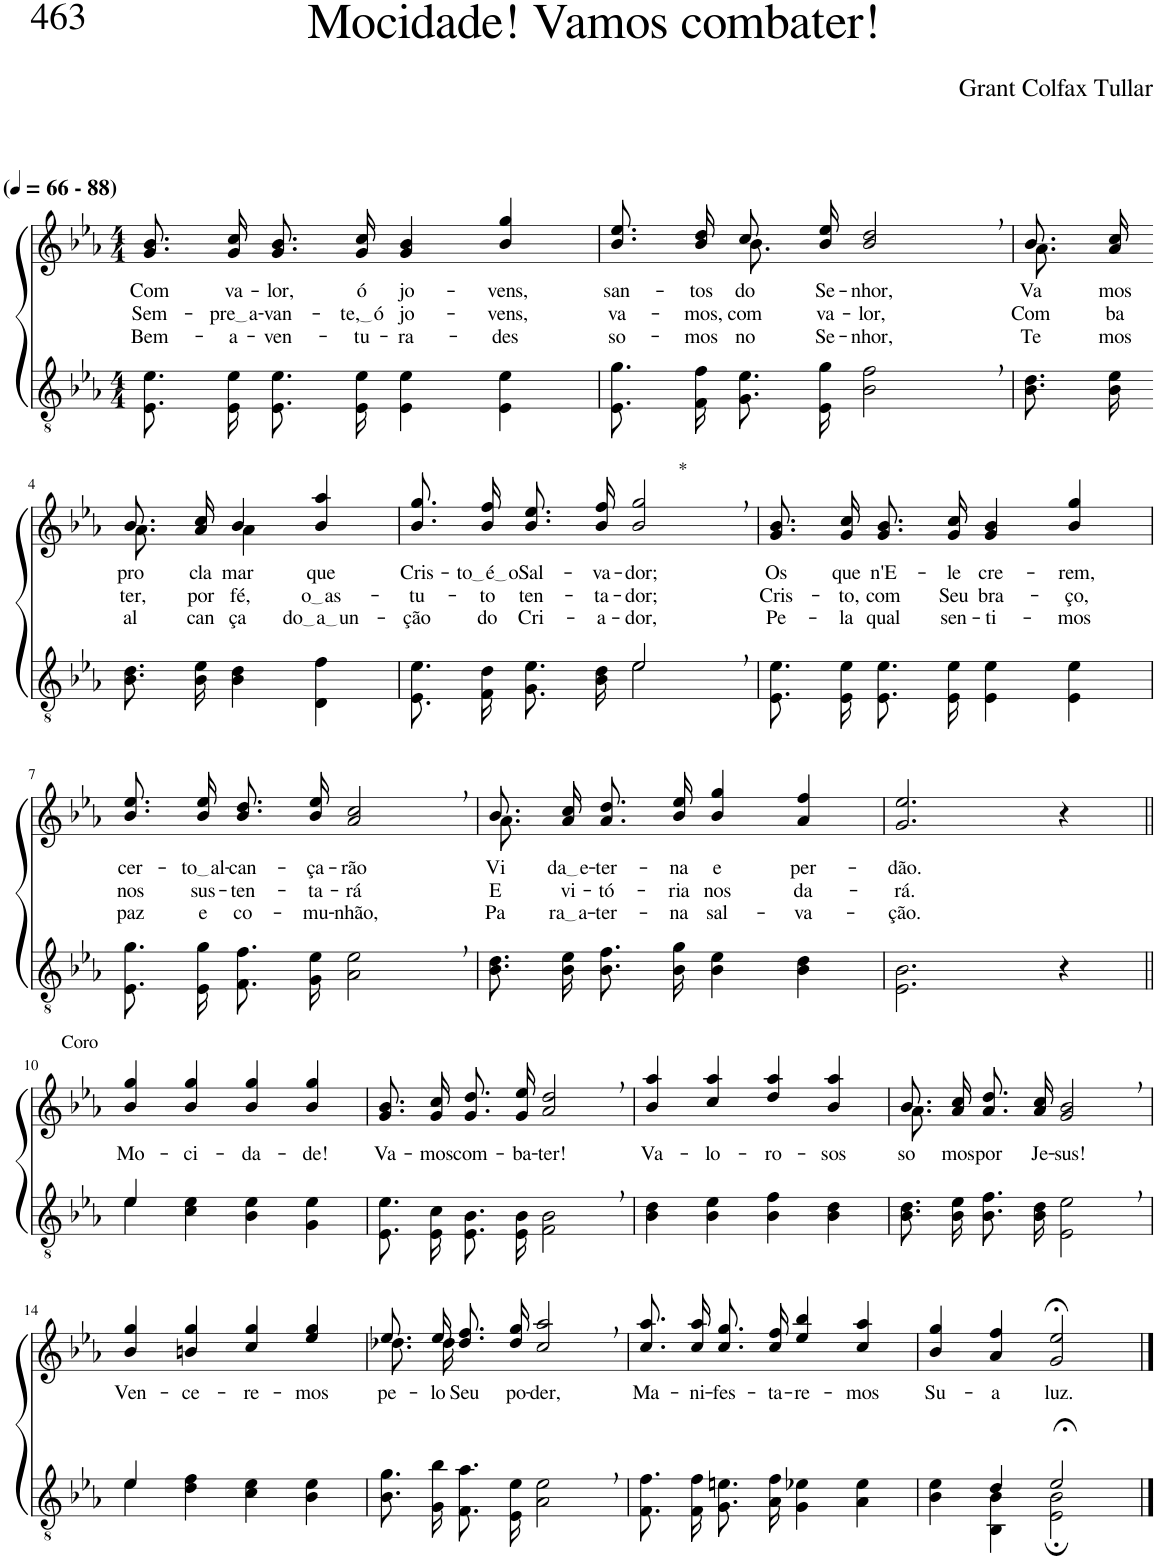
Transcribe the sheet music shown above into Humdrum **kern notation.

**kern	**kern	**text	**text	**text
*part2	*part1	*part1	*part1	*part1
*staff2	*staff1	*staff1	*staff1	*staff1
*I"Parte III e IV	*I"Parte I e II	*	*	*
*clefGv2	*clefG2	*	*	*
*Trd4c7	*Trd4c7	*	*	*
*k[b-e-a-]	*k[b-e-a-]	*	*	*
*M4/4	*M4/4	*	*	*
*MM66	*MM66	*	*	*
=1	=1	=1	=1	=1
!	!LO:TX:a:B:t=(	!	!	!
!	!LO:TX:a:B:t=- 88)	!	!	!
!	!	!LO:LY:b	!LO:LY:b	!LO:LY:b
8.E-/ 8.e-/L	8.g/ 8.b-/L	Com	Sem-	Bem-
!	!	!LO:LY:b	!LO:LY:b	!LO:LY:b
16E-/ 16e-/Jk	16g/ 16cc/Jk	va-	pre a	-a-
!	!	!LO:LY:b	!LO:LY:b	!LO:LY:b
8.E-/ 8.e-/L	8.g/ 8.b-/L	-lor,	-van-	-ven-
!	!	!LO:LY:b	!LO:LY:b	!LO:LY:b
16E-/ 16e-/Jk	16g/ 16cc/Jk	ó	te, ó	-tu-
!	!	!LO:LY:b	!LO:LY:b	!LO:LY:b
4E-\ 4e-\	4g/ 4b-/	jo-	-jo-	-ra-
!	!	!LO:LY:b	!LO:LY:b	!LO:LY:b
4E-\ 4e-\	4b-/ 4gg/	-vens,	-vens,	-des
=2	=2	=2	=2	=2
!	!	!LO:LY:b	!LO:LY:b	!LO:LY:b
*	*^	*	*	*
8.E-\ 8.g\L	8.b-\ 8.ee-\L	4ryy	san-	va-	so-
!	!	!	!LO:LY:b	!LO:LY:b	!LO:LY:b
16F\ 16f\Jk	16b-\ 16dd\Jk	.	-tos	-mos,	-mos
!	!	!	!LO:LY:b	!LO:LY:b	!LO:LY:b
8.G\ 8.e-\L	8.b-\L	8cc/	do	com	no
.	.	2ryy	.	.	.
!	!	!	!LO:LY:b	!LO:LY:b	!LO:LY:b
16E-\ 16g\Jk	16b-\ 16ee-\Jk	.	Se-	va-	Se-
!	!	!	!LO:LY:b	!LO:LY:b	!LO:LY:b
2B-\, 2f\,	2b-/, 2dd/,	.	-nhor,	-lor,	-nhor,
.	.	8ryy	.	.	.
=3	=3	=3	=3	=3	=3
!	!	!	!LO:LY:b	!LO:LY:b	!LO:LY:b
8.B-\ 8.d\L	8.b-\L	8.a-\	Va-	Com-	Te-
!	!	!	!LO:LY:b	!LO:LY:b	!LO:LY:b
16B-\ 16e-\Jk	16a-\ 16cc\Jk	16ryy	-mos	-ba-	-mos
!!LO:LB:g=z	!!
=4-	=4-	=4-	=4-	=4-	=4-
!	!	!	!LO:LY:b	!LO:LY:b	!LO:LY:b
8.B-\ 8.d\L	8.b-\L	8.a-\	pro-	-ter,	al-
!	!	!	!LO:LY:b	!LO:LY:b	!LO:LY:b
16B-\ 16e-\Jk	16a-\ 16cc\Jk	16ryy	-cla-	por	-can-
!	!	!	!LO:LY:b	!LO:LY:b	!LO:LY:b
4B-\ 4d\	4b-/	4a-\	-mar	fé,	-ça-
!	!	!	!LO:LY:b	!LO:LY:b	!LO:LY:b
4D\ 4f\	4b-/ 4aa-/	4ryy	que	o as	do a un
=5	=5	=5	=5	=5	=5
*^	*	*	*	*	*
!	!	!	!	!LO:LY:b	!LO:LY:b	!LO:LY:b
*	*	*v	*v	*	*	*
2ryy	8.E-/ 8.e-/L	8.b-\ 8.gg\L	Cris-	-tu-	-ção
!	!	!	!LO:LY:b	!LO:LY:b	!LO:LY:b
.	16F/ 16d/Jk	16b-\ 16ff\Jk	to é o	-to	do
!	!	!	!LO:LY:b	!LO:LY:b	!LO:LY:b
.	8.G\ 8.e-\L	8.b-\ 8.ee-\L	Sal-	ten-	Cri-
!	!	!	!LO:LY:b	!LO:LY:b	!LO:LY:b
.	16B-\ 16d\Jk	16b-\ 16ff\Jk	-va-	-ta-	-a-
!	!	!LO:TX:a:t=*	!	!	!
!	!	!	!LO:LY:b	!LO:LY:b	!LO:LY:b
2e-,/	2e-\	2b-/, 2gg/,	-dor;	-dor;	-dor,
=6	=6	=6	=6	=6	=6
!	!	!	!LO:LY:b	!LO:LY:b	!LO:LY:b
*v	*v	*	*	*	*
8.E-/ 8.e-/L	8.g/ 8.b-/L	Os	Cris-	Pe-
!	!	!LO:LY:b	!LO:LY:b	!LO:LY:b
16E-/ 16e-/Jk	16g/ 16cc/Jk	que	-to,	-la
!	!	!LO:LY:b	!LO:LY:b	!LO:LY:b
8.E-/ 8.e-/L	8.g/ 8.b-/L	n'E-	com	qual
!	!	!LO:LY:b	!LO:LY:b	!LO:LY:b
16E-/ 16e-/Jk	16g/ 16cc/Jk	-le	Seu	sen-
!	!	!LO:LY:b	!LO:LY:b	!LO:LY:b
4E-\ 4e-\	4g/ 4b-/	cre-	bra-	-ti-
!	!	!LO:LY:b	!LO:LY:b	!LO:LY:b
4E-\ 4e-\	4b-/ 4gg/	-rem,	-ço,	-mos
!!LO:LB:g=z
=7	=7	=7	=7	=7
!	!	!LO:LY:b	!LO:LY:b	!LO:LY:b
8.E-\ 8.g\L	8.b-\ 8.ee-\L	cer-	nos	paz
!	!	!LO:LY:b	!LO:LY:b	!LO:LY:b
16E-\ 16g\Jk	16b-\ 16ee-\Jk	to al	sus-	e
!	!	!LO:LY:b	!LO:LY:b	!LO:LY:b
8.F\ 8.f\L	8.b-\ 8.dd\L	-can-	-ten-	co-
!	!	!LO:LY:b	!LO:LY:b	!LO:LY:b
16G\ 16e-\Jk	16b-\ 16ee-\Jk	-ça-	-ta-	-mu-
!	!	!LO:LY:b	!LO:LY:b	!LO:LY:b
2A-\, 2e-\,	2a-/, 2cc/,	-rão	-rá	-nhão,
=8	=8	=8	=8	=8
*	*^	*	*	*
!	!	!	!LO:LY:b	!LO:LY:b	!LO:LY:b
8.B-\ 8.d\L	8.b-\L	8.a-\	Vi-	E	Pa-
!	!	!	!LO:LY:b	!LO:LY:b	!LO:LY:b
16B-\ 16e-\Jk	16a-\ 16cc\Jk	2ryy	da e	vi-	ra a
!	!	!	!LO:LY:b	!LO:LY:b	!LO:LY:b
8.B-\ 8.f\L	8.a-\ 8.dd\L	.	-ter-	-tó-	-ter-
!	!	!	!LO:LY:b	!LO:LY:b	!LO:LY:b
16B-\ 16g\Jk	16b-\ 16ee-\Jk	.	-na	-ria	-na
!	!	!	!LO:LY:b	!LO:LY:b	!LO:LY:b
4B-\ 4e-\	4b-/ 4gg/	.	e	nos	sal-
.	.	4ryy	.	.	.
!	!	!	!LO:LY:b	!LO:LY:b	!LO:LY:b
4B-\ 4d\	4a-/ 4ff/	.	per-	da-	-va-
.	.	16ryy	.	.	.
=9	=9	=9	=9	=9	=9
!	!	!	!LO:LY:b	!LO:LY:b	!LO:LY:b
*	*v	*v	*	*	*
2.E-\ 2.B-\	2.g/ 2.ee-/	-dão.	-rá.	-ção.
4r	4r	.	.	.
!!LO:LB:g=z
=10||	=10||	=10||	=10||	=10||
*^	*	*	*	*
!	!	!LO:TX:a:t=Coro	!	!	!
!	!	!	!LO:LY:b	!	!
4e-/	4e-\	4b-/ 4gg/	Mo-	.	.
!	!	!	!LO:LY:b	!	!
2.ryy	4c\ 4e-\	4b-/ 4gg/	-ci-	.	.
!	!	!	!LO:LY:b	!	!
.	4B-\ 4e-\	4b-/ 4gg/	-da-	.	.
!	!	!	!LO:LY:b	!	!
.	4G\ 4e-\	4b-/ 4gg/	-de!	.	.
=11	=11	=11	=11	=11	=11
!	!	!	!LO:LY:b	!	!
*v	*v	*	*	*	*
8.E-/ 8.e-/L	8.g/ 8.b-/L	Va-	.	.
!	!	!LO:LY:b	!	!
16E-/ 16c/Jk	16g/ 16cc/Jk	-mos	.	.
!	!	!LO:LY:b	!	!
8.E-/ 8.B-/L	8.g\ 8.dd\L	com-	.	.
!	!	!LO:LY:b	!	!
16E-/ 16B-/Jk	16g\ 16ee-\Jk	-ba-	.	.
!	!	!LO:LY:b	!	!
2F\, 2B-\,	2a-/, 2dd/,	-ter!	.	.
=12	=12	=12	=12	=12
!	!	!LO:LY:b	!	!
4B-\ 4d\	4b-/ 4aa-/	Va-	.	.
!	!	!LO:LY:b	!	!
4B-\ 4e-\	4cc/ 4aa-/	-lo-	.	.
!	!	!LO:LY:b	!	!
4B-\ 4f\	4dd/ 4aa-/	-ro-	.	.
!	!	!LO:LY:b	!	!
4B-\ 4d\	4b-/ 4aa-/	-sos	.	.
=13	=13	=13	=13	=13
*	*^	*	*	*
!	!	!	!LO:LY:b	!	!
8.B-\ 8.d\L	8.b-\L	8.a-\	so-	.	.
!	!	!	!LO:LY:b	!	!
16B-\ 16e-\Jk	16a-\ 16cc\Jk	2ryy	-mos	.	.
!	!	!	!LO:LY:b	!	!
8.B-\ 8.f\L	8.a-\ 8.dd\L	.	por	.	.
!	!	!	!LO:LY:b	!	!
16B-\ 16d\Jk	16a-\ 16cc\Jk	.	Je-	.	.
!	!	!	!LO:LY:b	!	!
2E-\, 2e-\,	2g/, 2b-/,	.	-sus!	.	.
.	.	4ryy	.	.	.
.	.	16ryy	.	.	.
!!LO:LB:g=z
=14	=14	=14	=14	=14	=14
*^	*	*	*	*	*
!	!	!	!	!LO:LY:b	!	!
*	*	*v	*v	*	*	*
4e-/	4e-\	4b-/ 4gg/	Ven-	.	.
!	!	!	!LO:LY:b	!	!
2.ryy	4d\ 4f\	4bn/ 4gg/	-ce-	.	.
!	!	!	!LO:LY:b	!	!
.	4c\ 4e-\	4cc/ 4gg/	-re-	.	.
!	!	!	!LO:LY:b	!	!
.	4B-\ 4e-\	4ee-/ 4gg/	-mos	.	.
=15	=15	=15	=15	=15	=15
*	*	*^	*	*	*
!	!	!	!	!LO:LY:b	!	!
*v	*v	*	*	*	*	*
8.B-\ 8.g\L	8.ee-/L	8.dd-X\L	pe-	.	.
!	!	!	!LO:LY:b	!	!
16G\ 16b-\Jk	16ee-/Jk	16dd-\Jk	-lo	.	.
!	!	!	!LO:LY:b	!	!
8.F\ 8.a-\L	8.dd-\ 8.ff\L	2.ryy	Seu	.	.
!	!	!	!LO:LY:b	!	!
16E-\ 16e-\Jk	16dd-\ 16gg\Jk	.	po-	.	.
!	!	!	!LO:LY:b	!	!
2A-\, 2e-\,	2cc/, 2aa-/,	.	-der,	.	.
*	*v	*v	*	*	*
=16	=16	=16	=16	=16
!	!	!LO:LY:b	!	!
8.F\ 8.f\L	8.cc\ 8.aa-\L	Ma-	.	.
!	!	!LO:LY:b	!	!
16F\ 16f\Jk	16cc\ 16aa-\Jk	-ni-	.	.
!	!	!LO:LY:b	!	!
8.G\ 8.en\L	8.cc\ 8.gg\L	-fes-	.	.
!	!	!LO:LY:b	!	!
16A-\ 16f\Jk	16cc\ 16ff\Jk	-ta-	.	.
!	!	!LO:LY:b	!	!
4G\ 4e-X\	4ee-/ 4bb-/	-re-	.	.
!	!	!LO:LY:b	!	!
4A-\ 4e-\	4cc/ 4aa-/	-mos	.	.
=17	=17	=17	=17	=17
*^	*	*	*	*
!	!	!	!LO:LY:b	!	!
4ryy	4B-\ 4e-\	4b-/ 4gg/	Su-	.	.
!	!	!	!LO:LY:b	!	!
4d/	4BB-\ 4B-\	4a-/ 4ff/	-a	.	.
!	!	!	!LO:LY:b	!	!
2e-;</	2E-\; 2B-\;	2g/;< 2ee-/;<	luz.	.	.
*v	*v	*	*	*	*
==	==	==	==	==
*-	*-	*-	*-	*-
